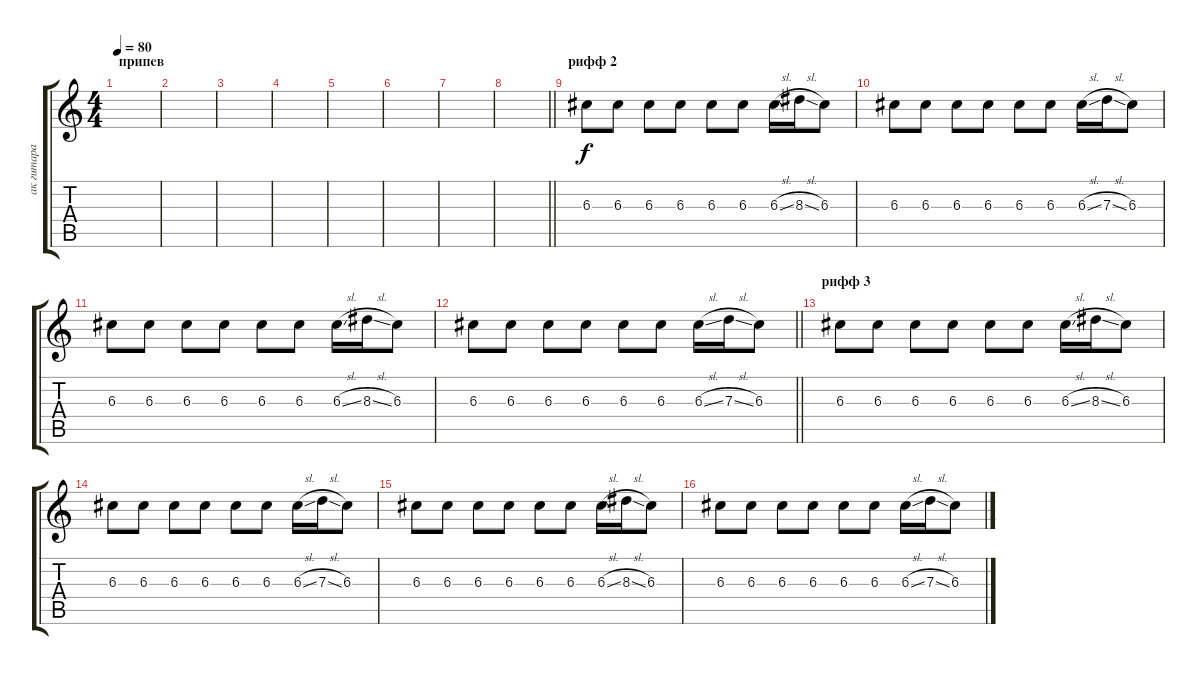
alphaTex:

\track ("ак гитара" "ак гитара") {instrument acousticguitarsteel}
\staff {score tabs}
\tuning (E4 B3 G3 D3 A2 E2) {hide}
\ts (4 4)
\section ("" "припев")
\tempo 80
\clef g2
\ks c
|
|
|
|
|
|
|
\barLineRight lightlight
|
\section ("" "рифф 2")
6.3.8 6.3.8 6.3.8 6.3.8 6.3.8 6.3.8 6.3{sl}.16 8.3{sl}.16 6.3.8 |
6.3.8 6.3.8 6.3.8 6.3.8 6.3.8 6.3.8 6.3{sl}.16 7.3{sl}.16 6.3.8 |
6.3.8 6.3.8 6.3.8 6.3.8 6.3.8 6.3.8 6.3{sl}.16 8.3{sl}.16 6.3.8 |
\barLineRight lightlight
6.3.8 6.3.8 6.3.8 6.3.8 6.3.8 6.3.8 6.3{sl}.16 7.3{sl}.16 6.3.8 |
\section ("" "рифф 3")
6.3.8 6.3.8 6.3.8 6.3.8 6.3.8 6.3.8 6.3{sl}.16 8.3{sl}.16 6.3.8 |
6.3.8 6.3.8 6.3.8 6.3.8 6.3.8 6.3.8 6.3{sl}.16 7.3{sl}.16 6.3.8 |
6.3.8 6.3.8 6.3.8 6.3.8 6.3.8 6.3.8 6.3{sl}.16 8.3{sl}.16 6.3.8 |
6.3.8 6.3.8 6.3.8 6.3.8 6.3.8 6.3.8 6.3{sl}.16 7.3{sl}.16 6.3.8
